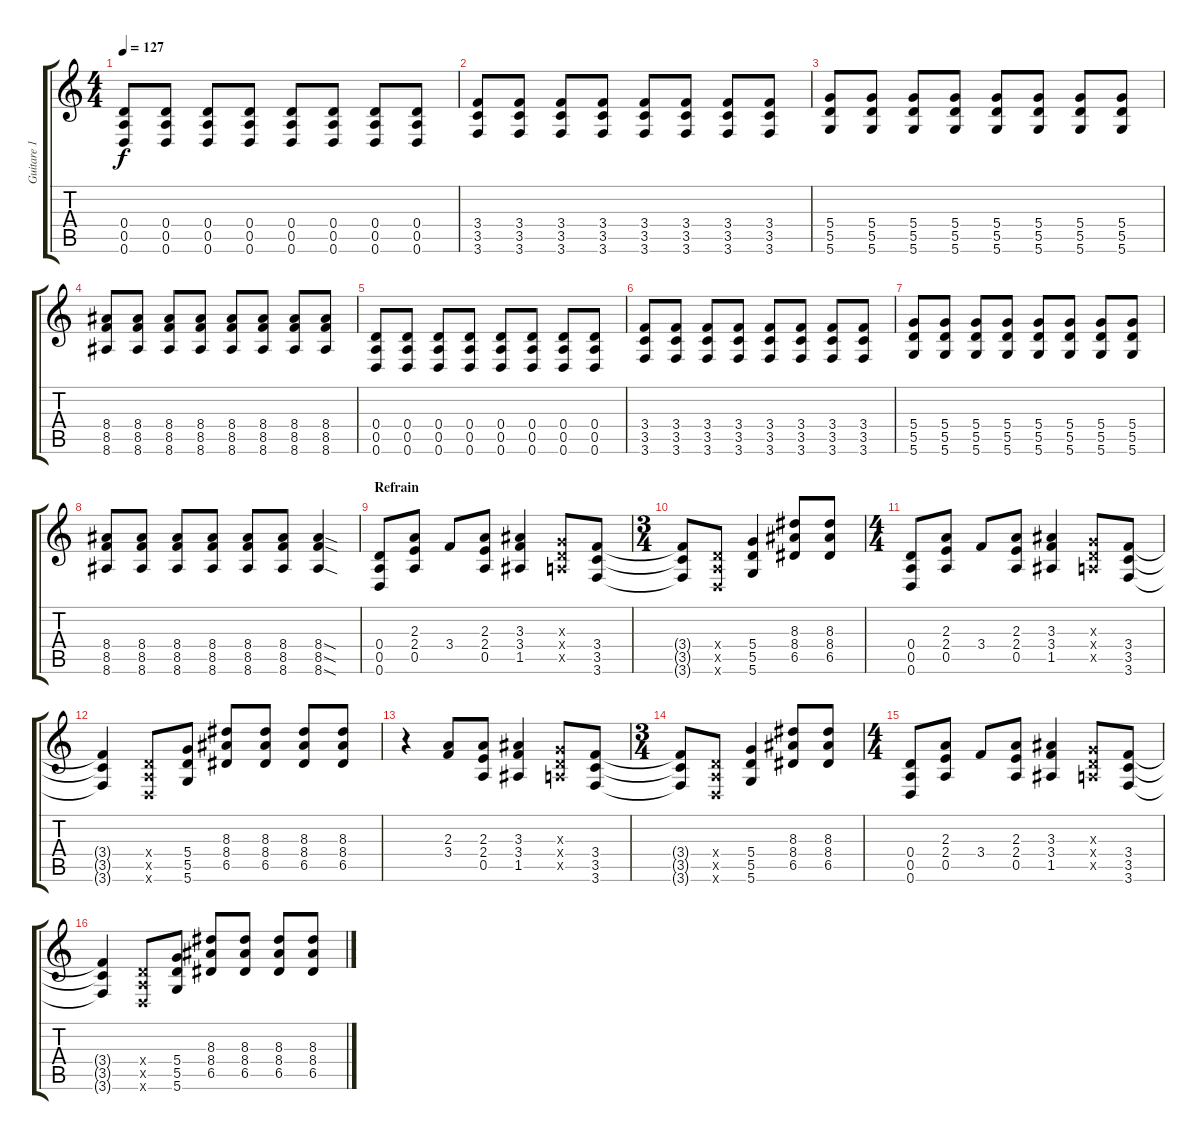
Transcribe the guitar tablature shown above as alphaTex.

\track ("Guitare 1" "Guitare 1") {instrument overdrivenguitar}
\staff {score tabs}
\tuning (E4 B3 G3 D3 A2 D2) {hide}
\ts (4 4)
\tempo 127
\clef g2
\ks c
(0.4 0.5 0.6).8{dy f} (0.4 0.5 0.6).8 (0.4 0.5 0.6).8 (0.4 0.5 0.6).8 (0.4 0.5 0.6).8 (0.4 0.5 0.6).8 (0.4 0.5 0.6).8 (0.4 0.5 0.6).8 |
(3.4 3.5 3.6).8 (3.4 3.5 3.6).8 (3.4 3.5 3.6).8 (3.4 3.5 3.6).8 (3.4 3.5 3.6).8 (3.4 3.5 3.6).8 (3.4 3.5 3.6).8 (3.4 3.5 3.6).8 |
(5.4 5.5 5.6).8 (5.4 5.5 5.6).8 (5.4 5.5 5.6).8 (5.4 5.5 5.6).8 (5.4 5.5 5.6).8 (5.4 5.5 5.6).8 (5.4 5.5 5.6).8 (5.4 5.5 5.6).8 |
(8.4 8.5 8.6).8 (8.4 8.5 8.6).8 (8.4 8.5 8.6).8 (8.4 8.5 8.6).8 (8.4 8.5 8.6).8 (8.4 8.5 8.6).8 (8.4 8.5 8.6).8 (8.4 8.5 8.6).8 |
(0.4 0.5 0.6).8 (0.4 0.5 0.6).8 (0.4 0.5 0.6).8 (0.4 0.5 0.6).8 (0.4 0.5 0.6).8 (0.4 0.5 0.6).8 (0.4 0.5 0.6).8 (0.4 0.5 0.6).8 |
(3.4 3.5 3.6).8 (3.4 3.5 3.6).8 (3.4 3.5 3.6).8 (3.4 3.5 3.6).8 (3.4 3.5 3.6).8 (3.4 3.5 3.6).8 (3.4 3.5 3.6).8 (3.4 3.5 3.6).8 |
(5.4 5.5 5.6).8 (5.4 5.5 5.6).8 (5.4 5.5 5.6).8 (5.4 5.5 5.6).8 (5.4 5.5 5.6).8 (5.4 5.5 5.6).8 (5.4 5.5 5.6).8 (5.4 5.5 5.6).8 |
(8.4 8.5 8.6).8 (8.4 8.5 8.6).8 (8.4 8.5 8.6).8 (8.4 8.5 8.6).8 (8.4 8.5 8.6).8 (8.4 8.5 8.6).8 (8.4{sod} 8.5{sod} 8.6{sod}).4 |
\section ("" "Refrain")
(0.4 0.5 0.6).8{volume 16 instrument overdrivenguitar} (2.3 2.4 0.5).8 3.4.8 (2.3 2.4 0.5).8 (3.3 3.4 1.5).4 (0.3{x} 0.4{x} 0.5{x}).8 (3.4 3.5 3.6).8 |
\ts (3 4)
(3.4{t} 3.5{t} 3.6{t}).8 (0.4{x} 0.5{x} 0.6{x}).8 (5.4 5.5 5.6).4 (8.3 8.4 6.5).8 (8.3 8.4 6.5).8 |
\ts (4 4)
(0.4 0.5 0.6).8 (2.3 2.4 0.5).8 3.4.8 (2.3 2.4 0.5).8 (3.3 3.4 1.5).4 (0.3{x} 0.4{x} 0.5{x}).8 (3.4 3.5 3.6).8 |
(3.4{t} 3.5{t} 3.6{t}).4 (0.4{x} 0.5{x} 0.6{x}).8 (5.4 5.5 5.6).8 (8.3 8.4 6.5).8 (8.3 8.4 6.5).8 (8.3 8.4 6.5).8 (8.3 8.4 6.5).8 |
r.4 (2.3 3.4).8 (2.3 2.4 0.5).8 (3.3 3.4 1.5).4 (0.3{x} 0.4{x} 0.5{x}).8 (3.4 3.5 3.6).8 |
\ts (3 4)
(3.4{t} 3.5{t} 3.6{t}).8 (0.4{x} 0.5{x} 0.6{x}).8 (5.4 5.5 5.6).4 (8.3 8.4 6.5).8 (8.3 8.4 6.5).8 |
\ts (4 4)
(0.4 0.5 0.6).8 (2.3 2.4 0.5).8 3.4.8 (2.3 2.4 0.5).8 (3.3 3.4 1.5).4 (0.3{x} 0.4{x} 0.5{x}).8 (3.4 3.5 3.6).8 |
(3.4{t} 3.5{t} 3.6{t}).4 (0.4{x} 0.5{x} 0.6{x}).8 (5.4 5.5 5.6).8 (8.3 8.4 6.5).8 (8.3 8.4 6.5).8 (8.3 8.4 6.5).8 (8.3 8.4 6.5).8
